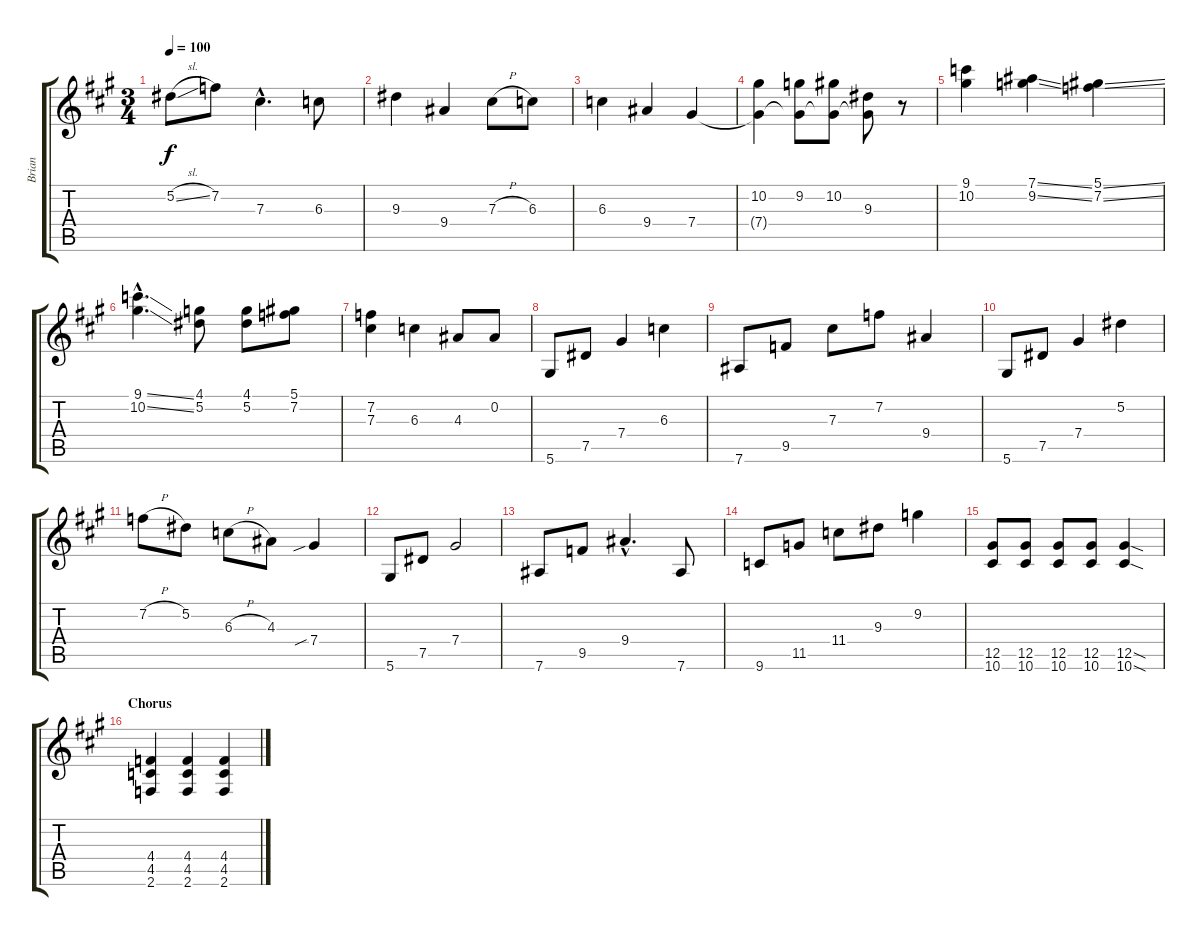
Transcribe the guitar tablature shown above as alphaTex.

\track ("Brian" "Brian") {instrument distortionguitar}
\staff {score tabs}
\tuning (Eb4 Bb3 Gb3 Db3 Ab2 Eb2) {hide}
\ts (3 4)
\tempo 100
\clef g2
\ks a
5.2{sl}.8{dy f} 7.2.8 7.3{hac}.4{d} 6.3.8 |
9.3.4 9.4.4 7.3{h}.8 6.3.8 |
6.3.4 9.4.4 7.4.4 |
(10.2 7.4{t}).4 (9.2 7.4{t}).8 (10.2 7.4{t}).8 (9.3 7.4{t}).8 r.8 |
(9.1 10.2).4 (7.1{ss} 9.2{ss}).4 (5.1{ss} 7.2{ss}).4 |
(9.1{ss hac} 10.2{ss hac}).4{d} (4.1 5.2).8 (4.1 5.2).8 (5.1 7.2).8 |
(7.2 7.3).4 6.3.4 4.3.8 0.2.8 |
5.6.8 7.5.8 7.4.4 6.3.4 |
7.6.8 9.5.8 7.3.8 7.2.8 9.4.4 |
5.6.8 7.5.8 7.4.4 5.2.4 |
7.2{h}.8 5.2.8 6.3{h}.8 4.3.8 7.4{sib}.4 |
5.6.8 7.5.8 7.4.2 |
7.6.8 9.5.8 9.4{hac}.4{d} 7.6.8 |
9.6.8 11.5.8 11.4.8 9.3.8 9.2.4 |
(12.5 10.6).8 (12.5 10.6).8 (12.5 10.6).8 (12.5 10.6).8 (12.5{sod} 10.6{sod}).4 |
\section ("" "Chorus")
(4.4 4.5 2.6).4 (4.4 4.5 2.6).4 (4.4 4.5 2.6).4
